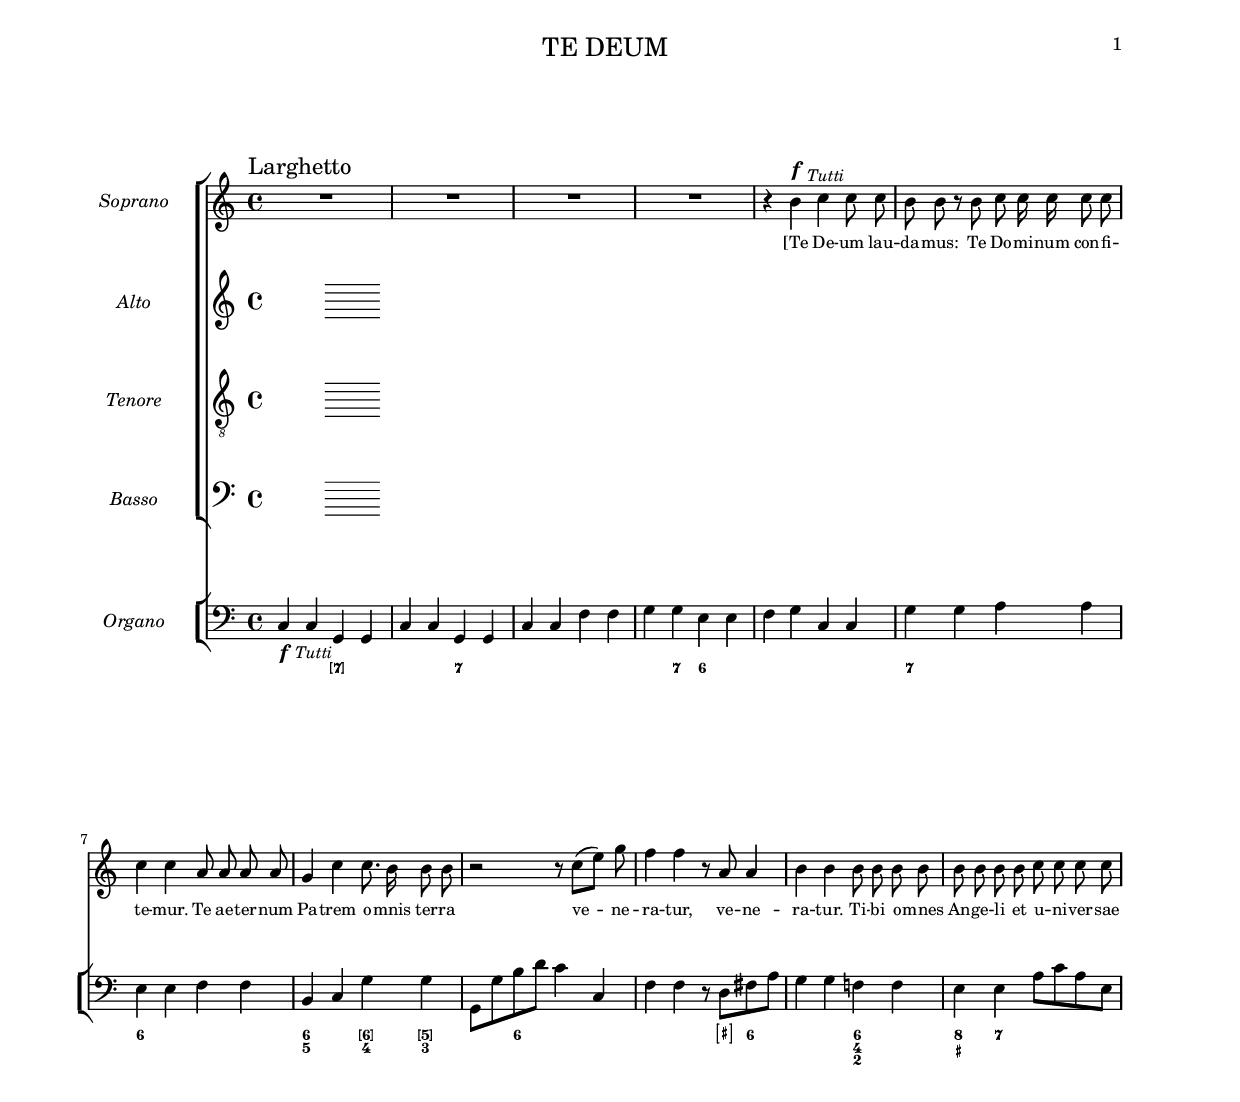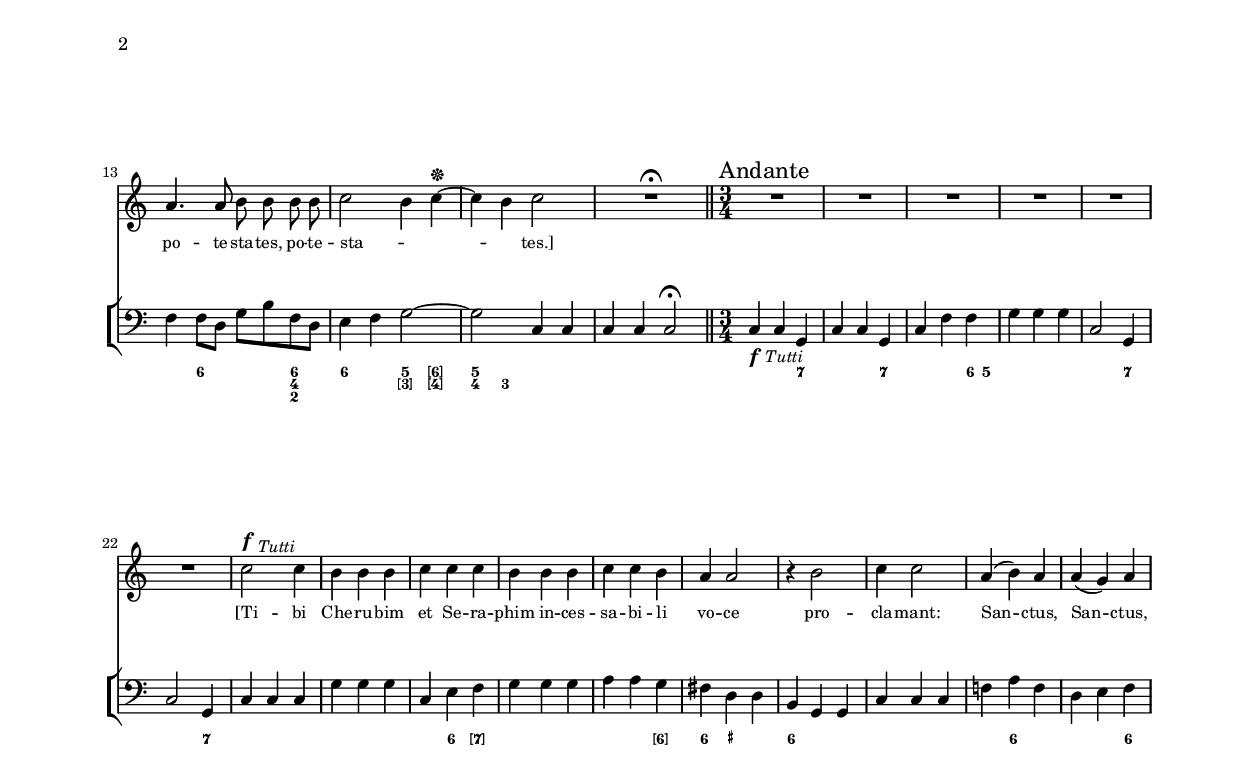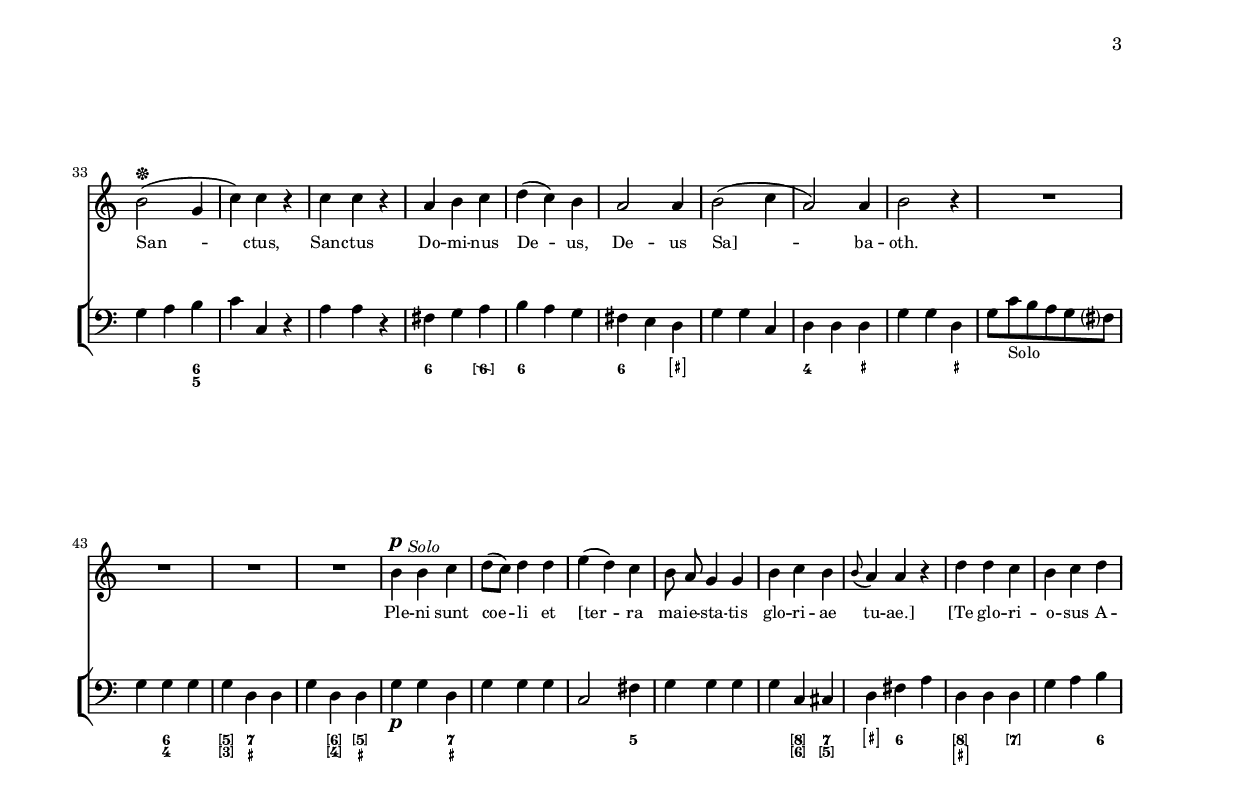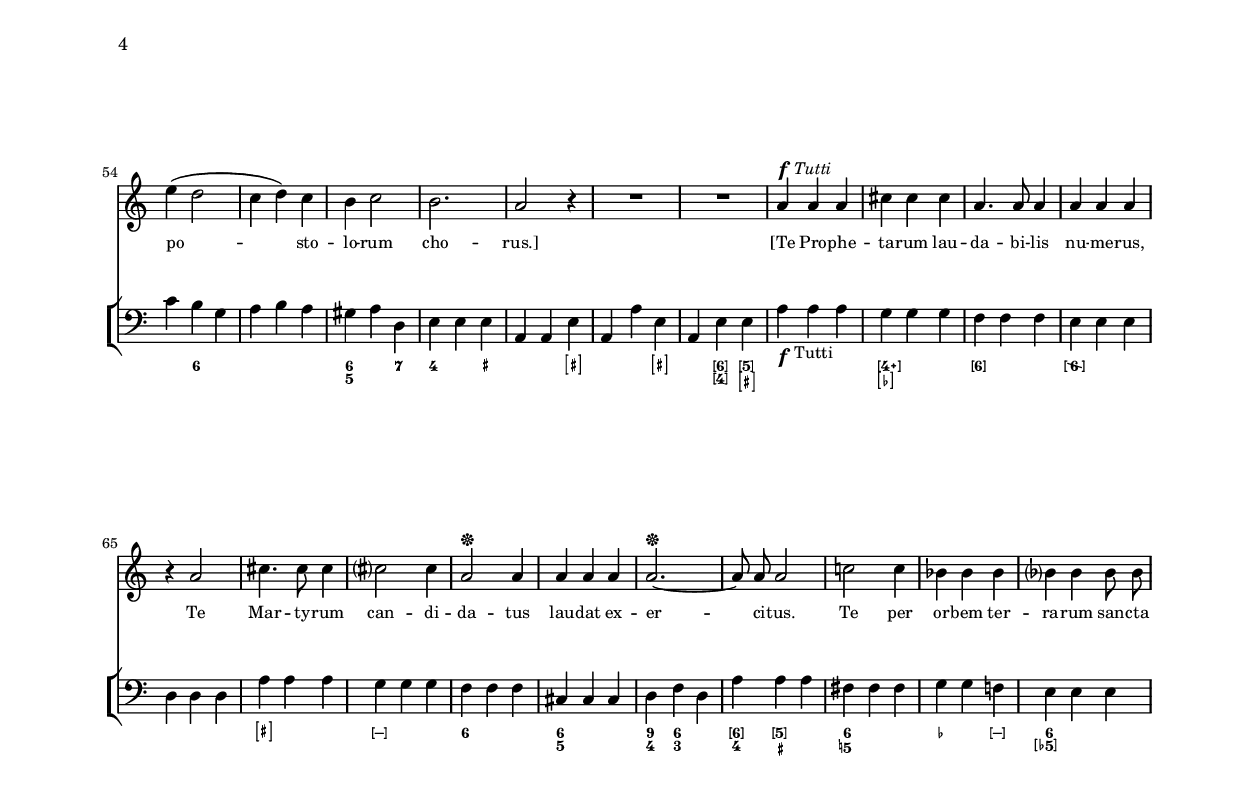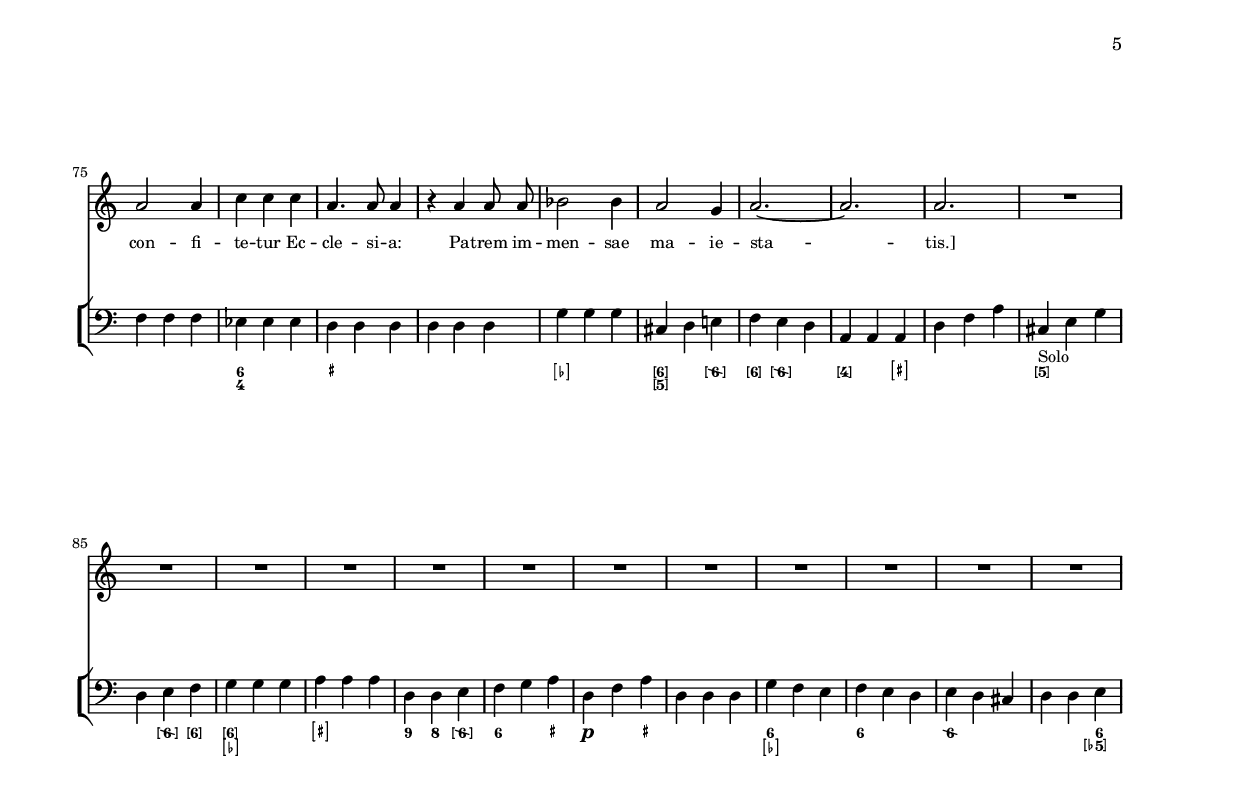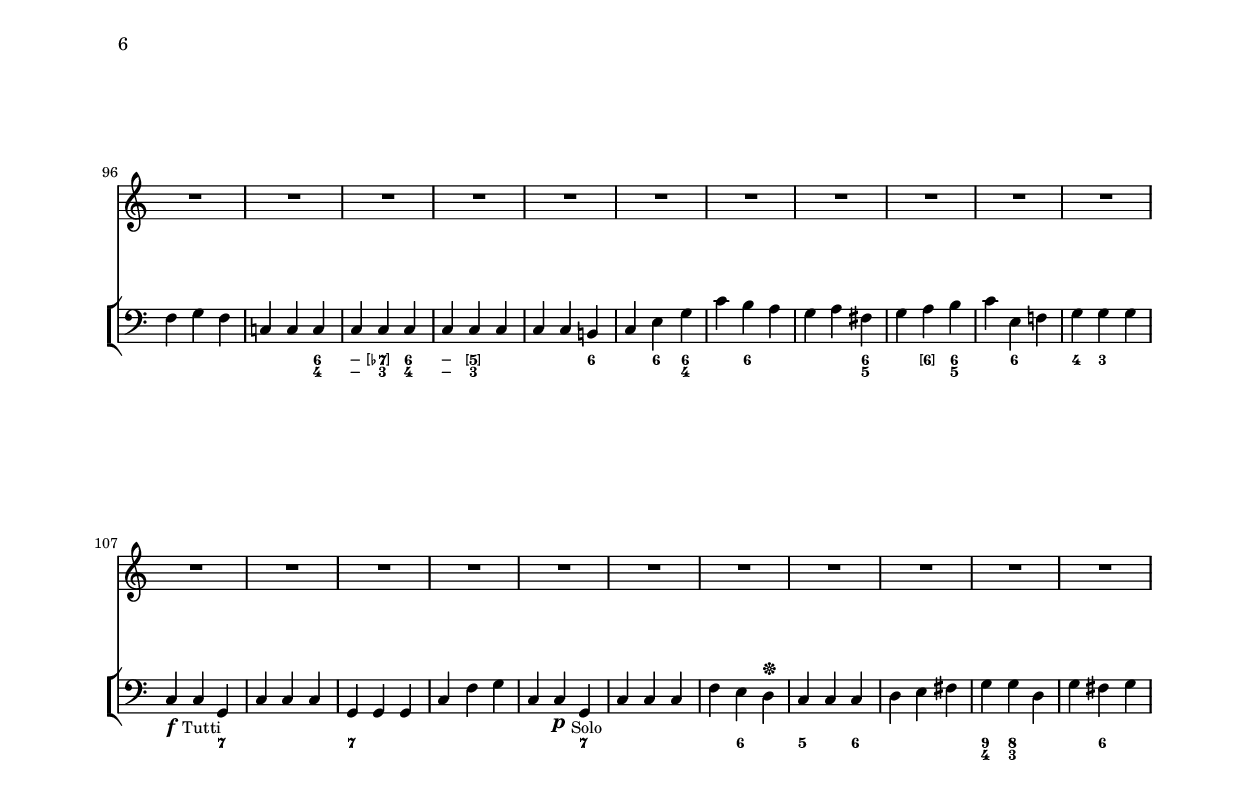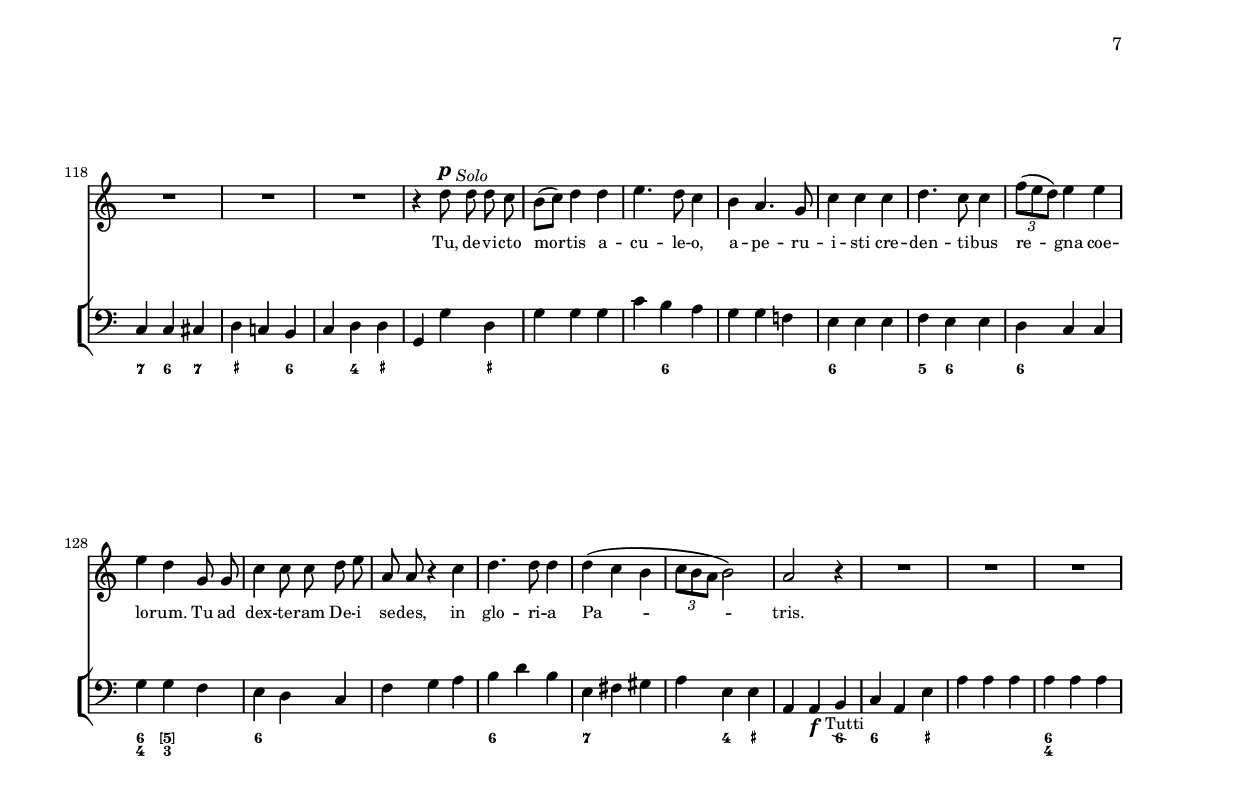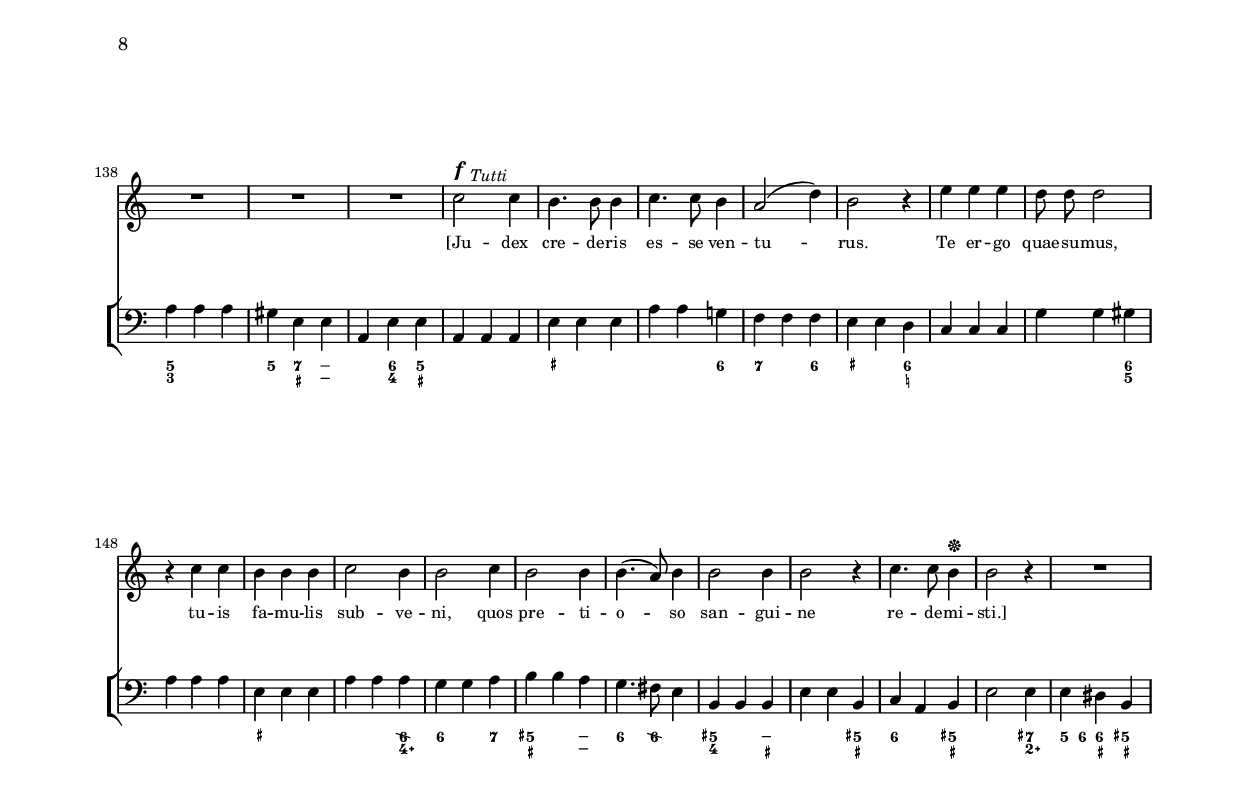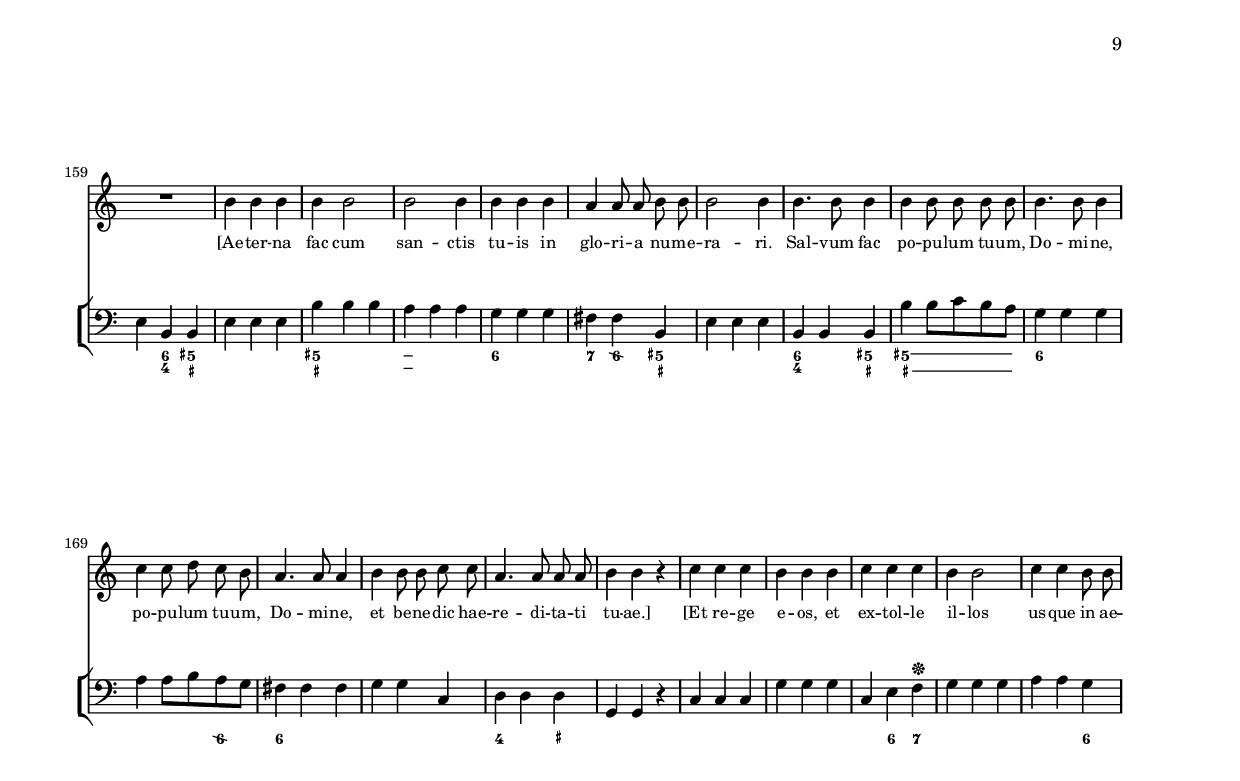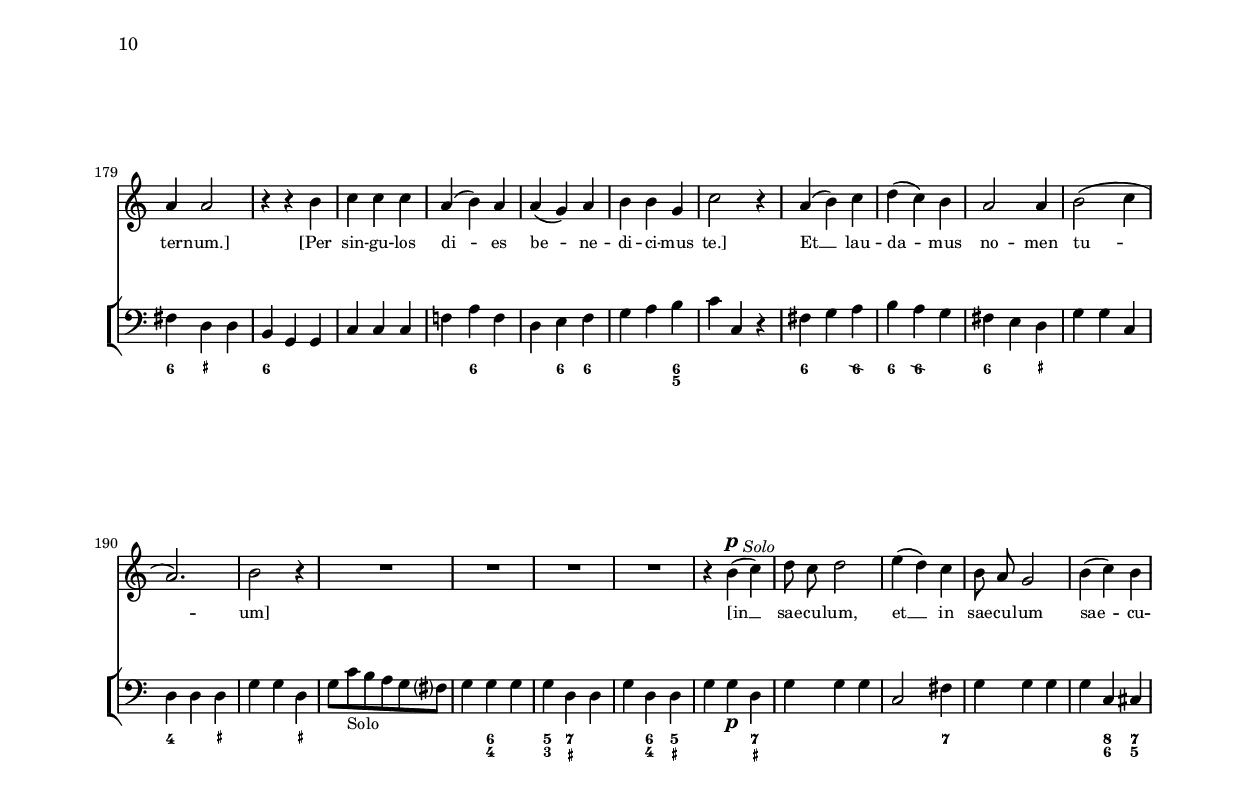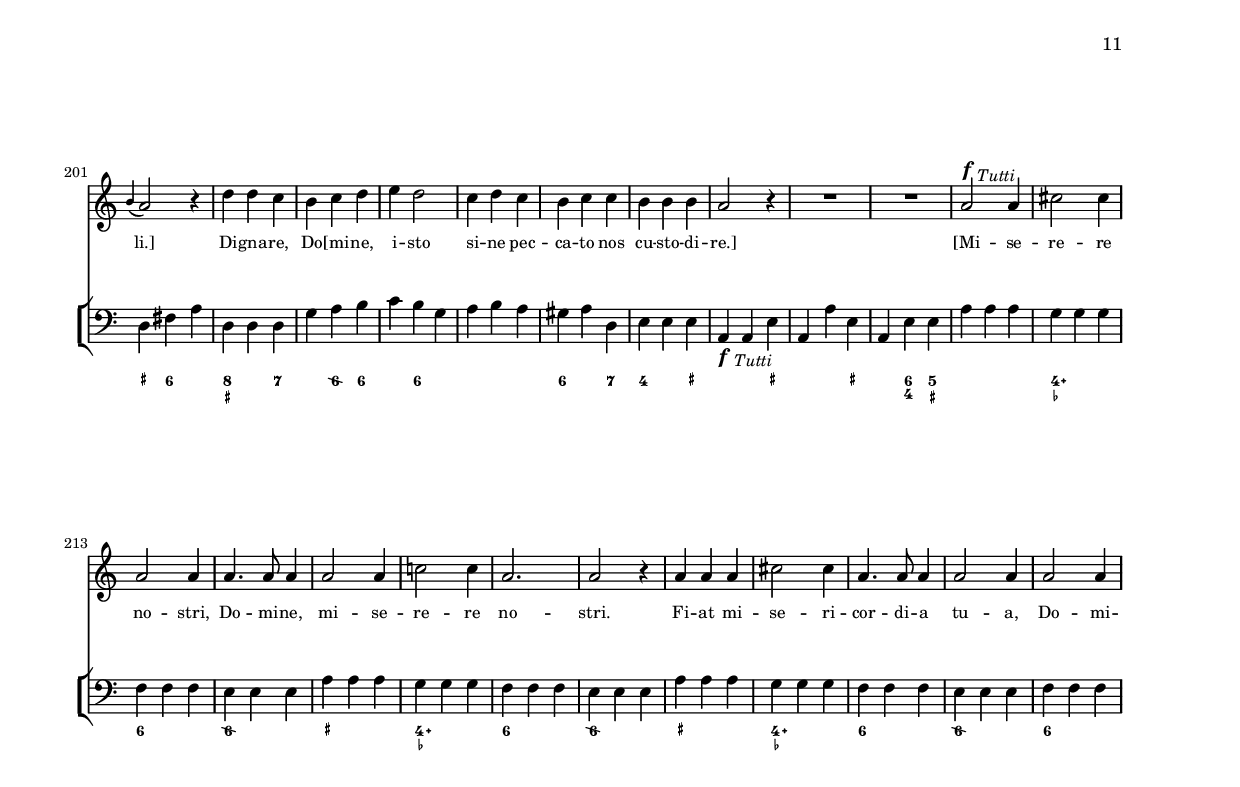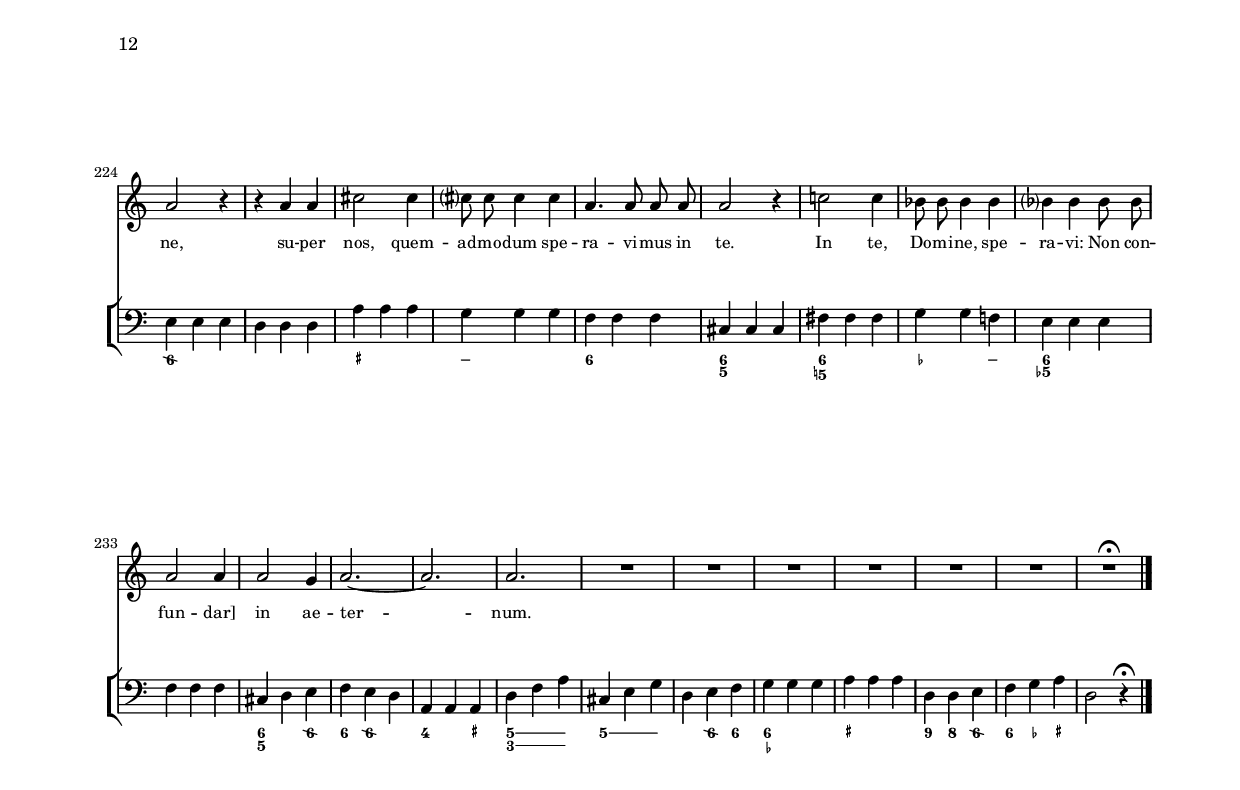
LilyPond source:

% (c) 2018 by Wolfgang Skala.
% This file is licensed under the Creative Commons Attribution-NonCommercial-ShareAlike 4.0 International License.
% To view a copy of this license, visit http://creativecommons.org/licenses/by-nc-sa/4.0/.

\version "2.18.0"

\include "../definitions.ly"

\paper {
	#(set-paper-size "a4" 'portrait)
	indent = 2\cm
	top-margin = 1.5\cm
	system-separator-markup = ##f
	system-system-spacing =
    #'((basic-distance . 30)
       (minimum-distance . 30)
       (padding . -100)
       (stretchability . 0))
	
	top-system-spacing =
    #'((basic-distance . 20)
       (minimum-distance . 20)
       (padding . -100)
       (stretchability . 0))
	
	top-markup-spacing =
    #'((basic-distance . 0)
       (minimum-distance . 0)
       (padding . -100)
       (stretchability . 0))
		
	markup-system-spacing =
    #'((basic-distance . 20)
       (minimum-distance . 20)
       (padding . -100)
       (stretchability . 0))
	
	last-bottom-spacing =
    #'((basic-distance . 0)
       (minimum-distance . 0)
       (padding . 0)
       (stretchability . 1.0e7))
	systems-per-page = #2
}

\layout {
	\context {
		\Lyrics
		\override LyricText.font-size = #-.5
	}
}

#(set-global-staff-size 15.87)

\book {
	\bookpart {
		\header {
			movement = "TE DEUM"
		}
		\score {
			<<
				\new ChoirStaff <<
					\new Staff {
						\set Staff.instrumentName = "Soprano"
						\new Voice = "Soprano" { \dynamicUp \TeDeumSopranoNotes }
					}
					\new Lyrics \lyricsto Soprano \TeDeumSopranoLyrics
					
					\new Staff {
						\set Staff.instrumentName = "Alto"
						\new Voice = "Alto" { \dynamicUp \TeDeumAltoNotes }
					}
					\new Lyrics \lyricsto Alto \TeDeumAltoLyrics
					
					\new Staff {
						\set Staff.instrumentName = "Tenore"
						\new Voice = "Tenore" { \dynamicUp \TeDeumTenoreNotes }
					}
					\new Lyrics \lyricsto Tenore \TeDeumTenoreLyrics
					
					\new Staff {
						\set Staff.instrumentName = "Basso"
						\new Voice = "Basso" { \dynamicUp \TeDeumBassoNotes }
					}
					\new Lyrics \lyricsto Basso \TeDeumBassoLyrics
				>>
				\new StaffGroup <<
					\new Staff {
						\set Staff.instrumentName = "Organo"
						\TeDeumOrgano
					}
				>>
				\new FiguredBass {
					\TeDeumBassFigures
				}
			>>
			\layout { }
		}
	}
}